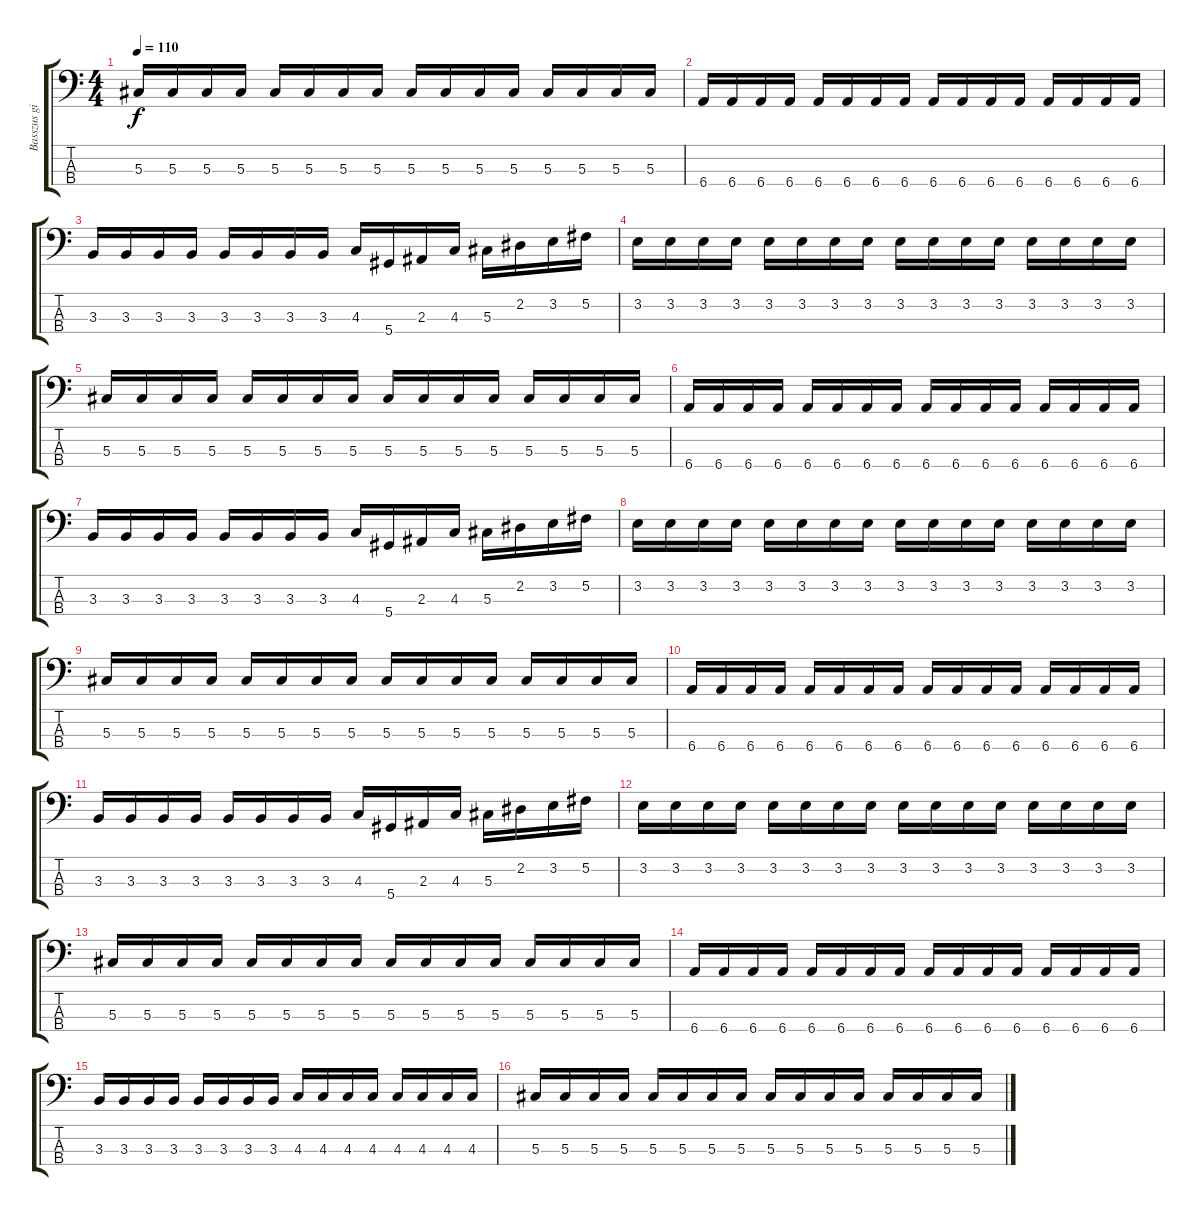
\track ("Basszus gitár" "Basszus gi") {instrument electricbassfinger}
\staff {score tabs}
\tuning (Gb2 Db2 Ab1 Eb1) {hide}
\ts (4 4)
\tempo 110
\clef f4
\ks c
5.3.16{dy f} 5.3.16 5.3.16 5.3.16 5.3.16 5.3.16 5.3.16 5.3.16 5.3.16 5.3.16 5.3.16 5.3.16 5.3.16 5.3.16 5.3.16 5.3.16 |
6.4.16 6.4.16 6.4.16 6.4.16 6.4.16 6.4.16 6.4.16 6.4.16 6.4.16 6.4.16 6.4.16 6.4.16 6.4.16 6.4.16 6.4.16 6.4.16 |
3.3.16 3.3.16 3.3.16 3.3.16 3.3.16 3.3.16 3.3.16 3.3.16 4.3.16 5.4.16 2.3.16 4.3.16 5.3.16 2.2.16 3.2.16 5.2.16 |
3.2.16 3.2.16 3.2.16 3.2.16 3.2.16 3.2.16 3.2.16 3.2.16 3.2.16 3.2.16 3.2.16 3.2.16 3.2.16 3.2.16 3.2.16 3.2.16 |
5.3.16 5.3.16 5.3.16 5.3.16 5.3.16 5.3.16 5.3.16 5.3.16 5.3.16 5.3.16 5.3.16 5.3.16 5.3.16 5.3.16 5.3.16 5.3.16 |
6.4.16 6.4.16 6.4.16 6.4.16 6.4.16 6.4.16 6.4.16 6.4.16 6.4.16 6.4.16 6.4.16 6.4.16 6.4.16 6.4.16 6.4.16 6.4.16 |
3.3.16 3.3.16 3.3.16 3.3.16 3.3.16 3.3.16 3.3.16 3.3.16 4.3.16 5.4.16 2.3.16 4.3.16 5.3.16 2.2.16 3.2.16 5.2.16 |
3.2.16 3.2.16 3.2.16 3.2.16 3.2.16 3.2.16 3.2.16 3.2.16 3.2.16 3.2.16 3.2.16 3.2.16 3.2.16 3.2.16 3.2.16 3.2.16 |
5.3.16 5.3.16 5.3.16 5.3.16 5.3.16 5.3.16 5.3.16 5.3.16 5.3.16 5.3.16 5.3.16 5.3.16 5.3.16 5.3.16 5.3.16 5.3.16 |
6.4.16 6.4.16 6.4.16 6.4.16 6.4.16 6.4.16 6.4.16 6.4.16 6.4.16 6.4.16 6.4.16 6.4.16 6.4.16 6.4.16 6.4.16 6.4.16 |
3.3.16 3.3.16 3.3.16 3.3.16 3.3.16 3.3.16 3.3.16 3.3.16 4.3.16 5.4.16 2.3.16 4.3.16 5.3.16 2.2.16 3.2.16 5.2.16 |
3.2.16 3.2.16 3.2.16 3.2.16 3.2.16 3.2.16 3.2.16 3.2.16 3.2.16 3.2.16 3.2.16 3.2.16 3.2.16 3.2.16 3.2.16 3.2.16 |
5.3.16 5.3.16 5.3.16 5.3.16 5.3.16 5.3.16 5.3.16 5.3.16 5.3.16 5.3.16 5.3.16 5.3.16 5.3.16 5.3.16 5.3.16 5.3.16 |
6.4.16 6.4.16 6.4.16 6.4.16 6.4.16 6.4.16 6.4.16 6.4.16 6.4.16 6.4.16 6.4.16 6.4.16 6.4.16 6.4.16 6.4.16 6.4.16 |
3.3.16 3.3.16 3.3.16 3.3.16 3.3.16 3.3.16 3.3.16 3.3.16 4.3.16 4.3.16 4.3.16 4.3.16 4.3.16 4.3.16 4.3.16 4.3.16 |
5.3.16 5.3.16 5.3.16 5.3.16 5.3.16 5.3.16 5.3.16 5.3.16 5.3.16 5.3.16 5.3.16 5.3.16 5.3.16 5.3.16 5.3.16 5.3.16
